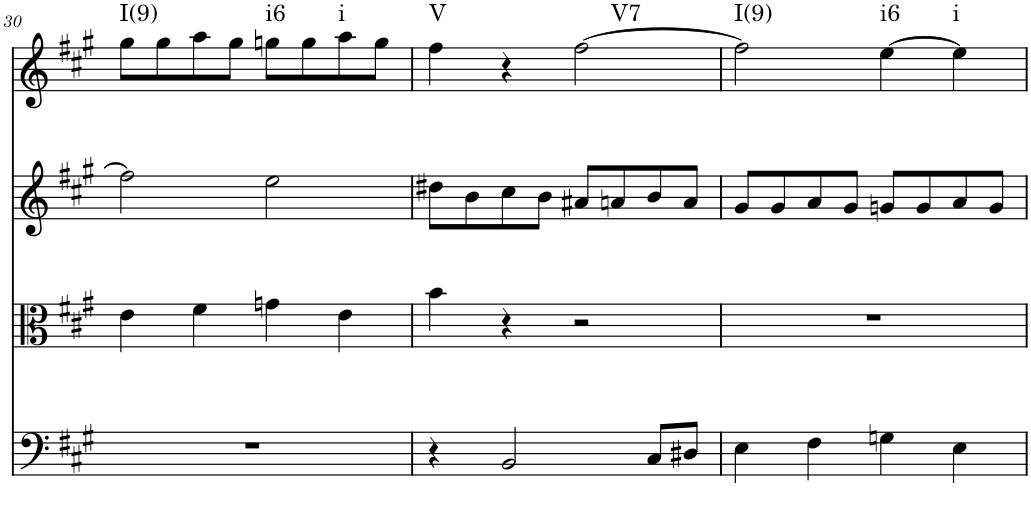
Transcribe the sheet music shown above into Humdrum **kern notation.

**kern	**kern	**kern	**kern	**harte
*part4	*part3	*part2	*part1	*part1
*staff4	*staff3	*staff2	*staff1	*
*I"Violoncello	*I"Viola	*I"Violin 2	*I"Violin 1	*
*I'Vc	*I'Vla	*I'Vln	*I'Vln	*
!!LO:PB:g=z
*clefF4	*clefC3	*clefG2	*clefG2	*
*k[f#c#g#]	*k[f#c#g#]	*k[f#c#g#]	*k[f#c#g#]	*
*A:	*A:	*A:	*A:	*
*M2/2	*M2/2	*M2/2	*M2/2	*
*met(c|)	*met(c|)	*met(c|)	*met(c|)	*
=30	=30	=30	=30	=30
!	!	!	!	!LO:H:kt=I(9)
1r	4e\	2ff#\]	8gg#\L	N
.	.	.	8gg#\	.
.	4f#\	.	8aa\	.
.	.	.	8gg#\J	.
!	!	!	!	!LO:H:kt=i6
.	4gn\	2ee\	8ggn\L	N
.	.	.	8gg\	.
!	!	!	!	!LO:H:kt=i
.	4e\	.	8aa\	N
.	.	.	8gg\J	.
=31	=31	=31	=31	=31
!	!	!	!	!LO:H:kt=V
4r	4b\	8dd#X\L	4ff#\	N
.	.	8b\	.	.
2BB/	4r	8cc#\	4r	.
.	.	8b\J	.	.
!	!	!	!	!LO:H:kt=V7
.	2r	8a#X/L	[2ff#\	N
.	.	8an/	.	.
8C#/L	.	8b/	.	.
8D#X/J	.	8a/J	.	.
=32	=32	=32	=32	=32
!	!	!	!	!LO:H:kt=I(9)
4E\	1r	8g#/L	2ff#\]	N
.	.	8g#/	.	.
4F#\	.	8a/	.	.
.	.	8g#/J	.	.
!	!	!	!	!LO:H:kt=i6
4Gn\	.	8gn/L	[4ee\	N
.	.	8g/	.	.
!	!	!	!	!LO:H:kt=i
4E\	.	8a/	4ee\]	N
.	.	8g/J	.	.
=	=	=	=	=
*-	*-	*-	*-	*-
